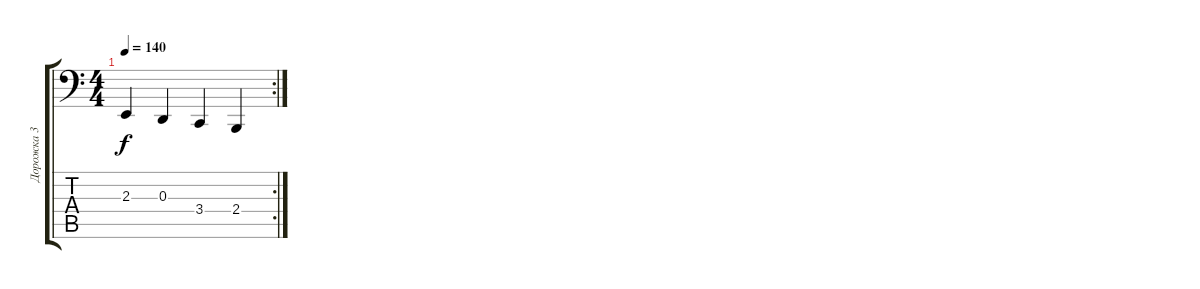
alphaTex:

\track ("Дорожка 3" "Дорожка 3") {instrument acousticgrandpiano}
\staff {score tabs}
\tuning (C3 G2 D2 A1 E1 B0) {hide}
\rc 2
\ts (4 4)
\tempo 140
\clef f4
\ks c
2.3.4{dy f} 0.3.4 3.4.4 2.4.4
